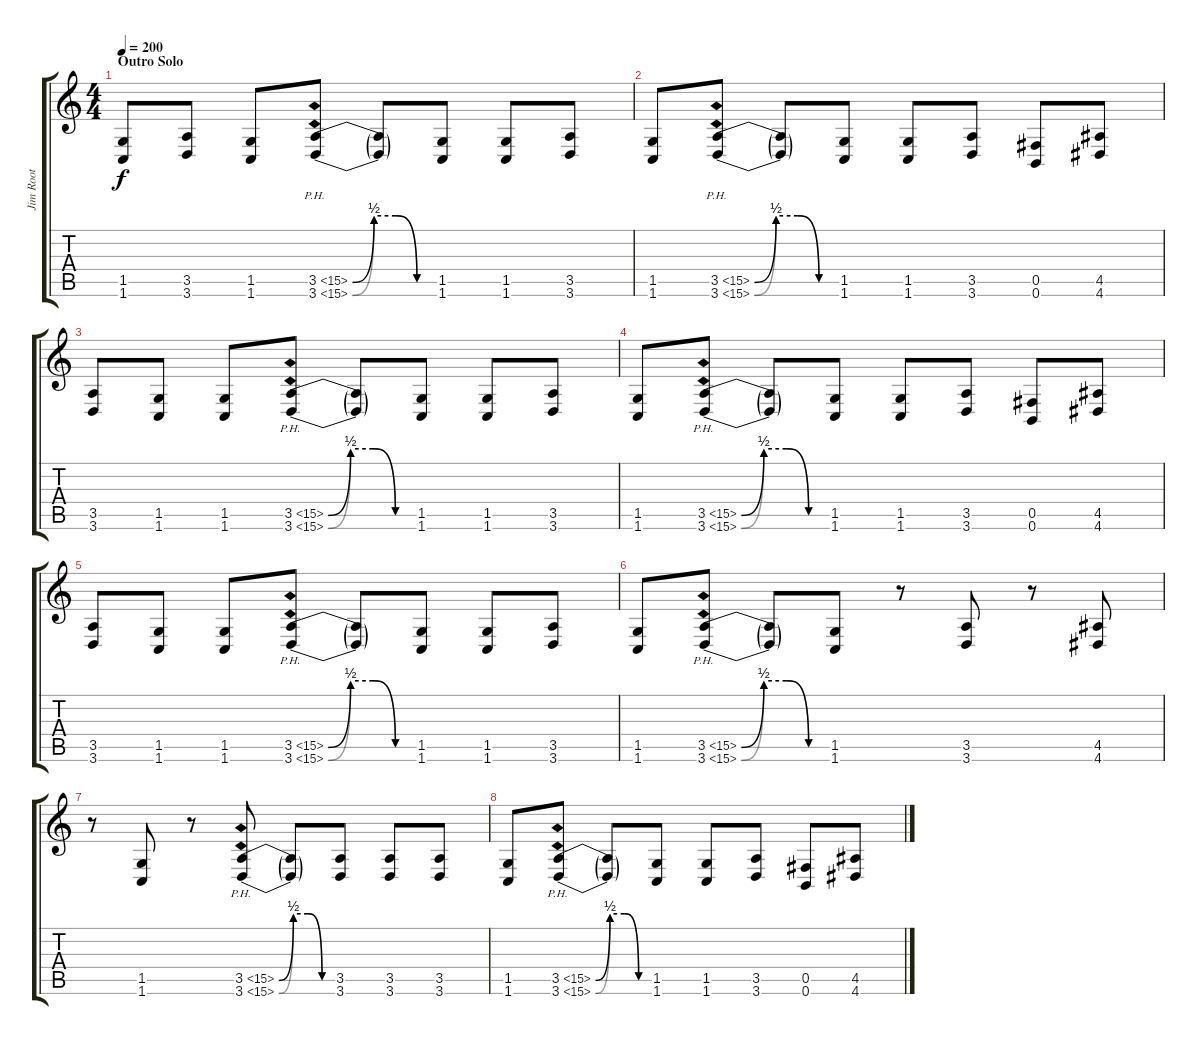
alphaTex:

\track ("Jim Root" "Jim Root") {instrument distortionguitar}
\staff {score tabs}
\tuning (Db4 Ab3 E3 B2 Gb2 B1) {hide}
\ts (4 4)
\section ("" "Outro Solo")
\tempo 200
\clef g2
\ks c
(1.5 1.6).8{dy f} (3.5 3.6).8 (1.5 1.6).8 (3.5{be (custom 0 0 15 2 30 2 45 0 60 0) ph 12} 3.6{be (custom 0 0 15 2 30 2 45 0 60 0) ph 12}).8 (3.5{t} 3.6{t}).8 (1.5 1.6).8 (1.5 1.6).8 (3.5 3.6).8 |
(1.5 1.6).8 (3.5{be (custom 0 0 15 2 30 2 45 0 60 0) ph 12} 3.6{be (custom 0 0 15 2 30 2 45 0 60 0) ph 12}).8 (3.5{t} 3.6{t}).8 (1.5 1.6).8 (1.5 1.6).8 (3.5 3.6).8 (0.5 0.6).8 (4.5 4.6).8 |
(3.5 3.6).8 (1.5 1.6).8 (1.5 1.6).8 (3.5{be (custom 0 0 15 2 30 2 45 0 60 0) ph 12} 3.6{be (custom 0 0 15 2 30 2 45 0 60 0) ph 12}).8 (3.5{t} 3.6{t}).8 (1.5 1.6).8 (1.5 1.6).8 (3.5 3.6).8 |
(1.5 1.6).8 (3.5{be (custom 0 0 15 2 30 2 45 0 60 0) ph 12} 3.6{be (custom 0 0 15 2 30 2 45 0 60 0) ph 12}).8 (3.5{t} 3.6{t}).8 (1.5 1.6).8 (1.5 1.6).8 (3.5 3.6).8 (0.5 0.6).8 (4.5 4.6).8 |
(3.5 3.6).8 (1.5 1.6).8 (1.5 1.6).8 (3.5{be (custom 0 0 15 2 30 2 45 0 60 0) ph 12} 3.6{be (custom 0 0 15 2 30 2 45 0 60 0) ph 12}).8 (3.5{t} 3.6{t}).8 (1.5 1.6).8 (1.5 1.6).8 (3.5 3.6).8 |
(1.5 1.6).8 (3.5{be (custom 0 0 15 2 30 2 45 0 60 0) ph 12} 3.6{be (custom 0 0 15 2 30 2 45 0 60 0) ph 12}).8 (3.5{t} 3.6{t}).8 (1.5 1.6).8 r.8 (3.5 3.6).8 r.8 (4.5 4.6).8 |
r.8 (1.5 1.6).8 r.8 (3.5{be (custom 0 0 15 2 30 2 45 0 60 0) ph 12} 3.6{be (custom 0 0 15 2 30 2 45 0 60 0) ph 12}).8 (3.5{t} 3.6{t}).8 (3.5 3.6).8 (3.5 3.6).8 (3.5 3.6).8 |
(1.5 1.6).8 (3.5{be (custom 0 0 15 2 30 2 45 0 60 0) ph 12} 3.6{be (custom 0 0 15 2 30 2 45 0 60 0) ph 12}).8 (3.5{t} 3.6{t}).8 (1.5 1.6).8 (1.5 1.6).8 (3.5 3.6).8 (0.5 0.6).8 (4.5 4.6).8
